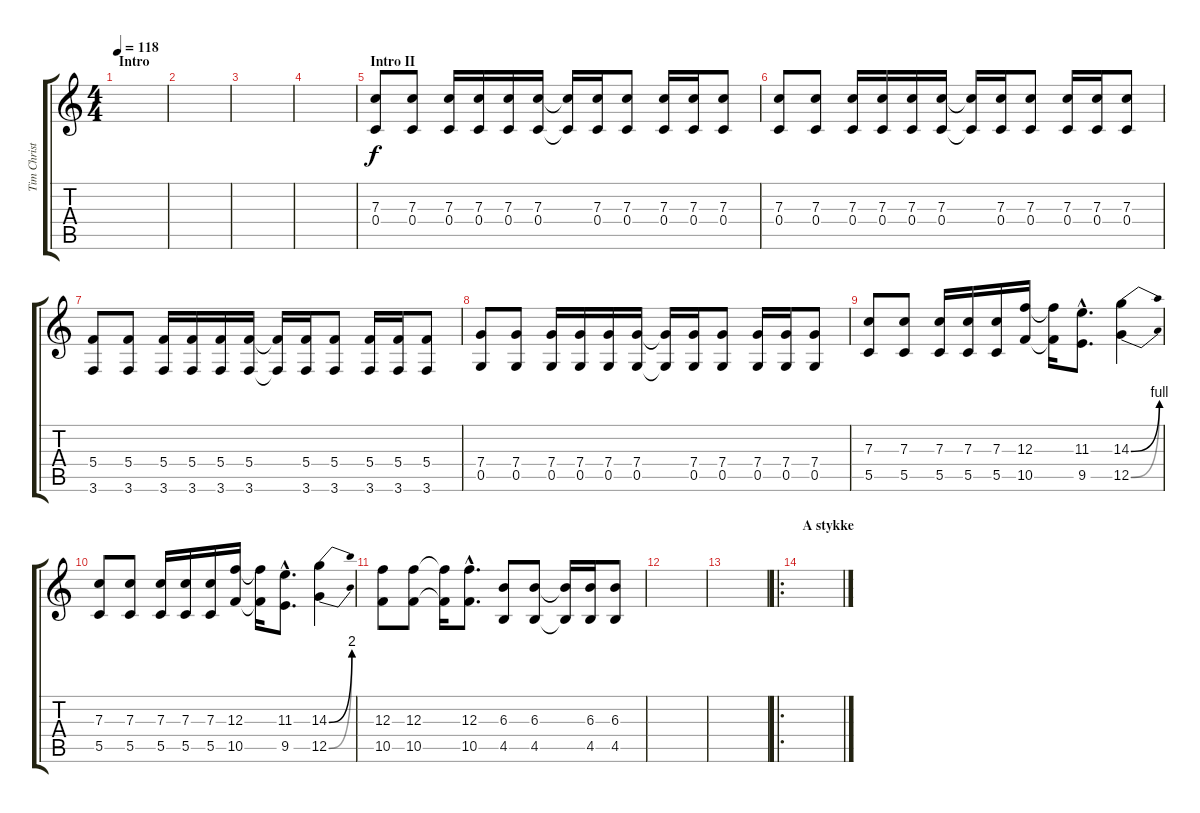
\track ("Tim Christensen (Guitar 2)" "Tim Christ") {instrument distortionguitar}
\staff {score tabs}
\tuning (D4 A3 F3 C3 G2 D2) {hide}
\ts (4 4)
\section ("" "Intro")
\tempo 118
\clef g2
\ks c
|
|
|
|
\section ("" "Intro II")
(7.3 0.4).8 (7.3 0.4).8 (7.3 0.4).16 (7.3 0.4).16 (7.3 0.4).16 (7.3 0.4).16 (7.3{t} 0.4{t}).16 (7.3 0.4).16 (7.3 0.4).8 (7.3 0.4).16 (7.3 0.4).16 (7.3 0.4).8 |
(7.3 0.4).8 (7.3 0.4).8 (7.3 0.4).16 (7.3 0.4).16 (7.3 0.4).16 (7.3 0.4).16 (7.3{t} 0.4{t}).16 (7.3 0.4).16 (7.3 0.4).8 (7.3 0.4).16 (7.3 0.4).16 (7.3 0.4).8 |
(5.4 3.6).8 (5.4 3.6).8 (5.4 3.6).16 (5.4 3.6).16 (5.4 3.6).16 (5.4 3.6).16 (5.4{t} 3.6{t}).16 (5.4 3.6).16 (5.4 3.6).8 (5.4 3.6).16 (5.4 3.6).16 (5.4 3.6).8 |
(7.4 0.5).8 (7.4 0.5).8 (7.4 0.5).16 (7.4 0.5).16 (7.4 0.5).16 (7.4 0.5).16 (7.4{t} 0.5{t}).16 (7.4 0.5).16 (7.4 0.5).8 (7.4 0.5).16 (7.4 0.5).16 (7.4 0.5).8 |
(7.3 5.5).8 (7.3 5.5).8 (7.3 5.5).16 (7.3 5.5).16 (7.3 5.5).16 (12.3 10.5).16 (12.3{t} 10.5{t}).16 (11.3{hac} 9.5{hac}).8{d} (14.3{be (bend 0 0 60 4)} 12.5{be (bend 0 0 60 4)}).4 |
(7.3 5.5).8 (7.3 5.5).8 (7.3 5.5).16 (7.3 5.5).16 (7.3 5.5).16 (12.3 10.5).16 (12.3{t} 10.5{t}).16 (11.3{hac} 9.5{hac}).8{d} (14.3{be (bend 0 0 60 8)} 12.5{be (bend 0 0 60 8)}).4 |
(12.3 10.5).8 (12.3 10.5).8 (12.3{t} 10.5{t}).16 (12.3{hac} 10.5{hac}).8{d} (6.3 4.5).8 (6.3 4.5).8 (6.3{t} 4.5{t}).16 (6.3 4.5).16 (6.3 4.5).8 |
|
|
\ro
\section ("" "A stykke")
